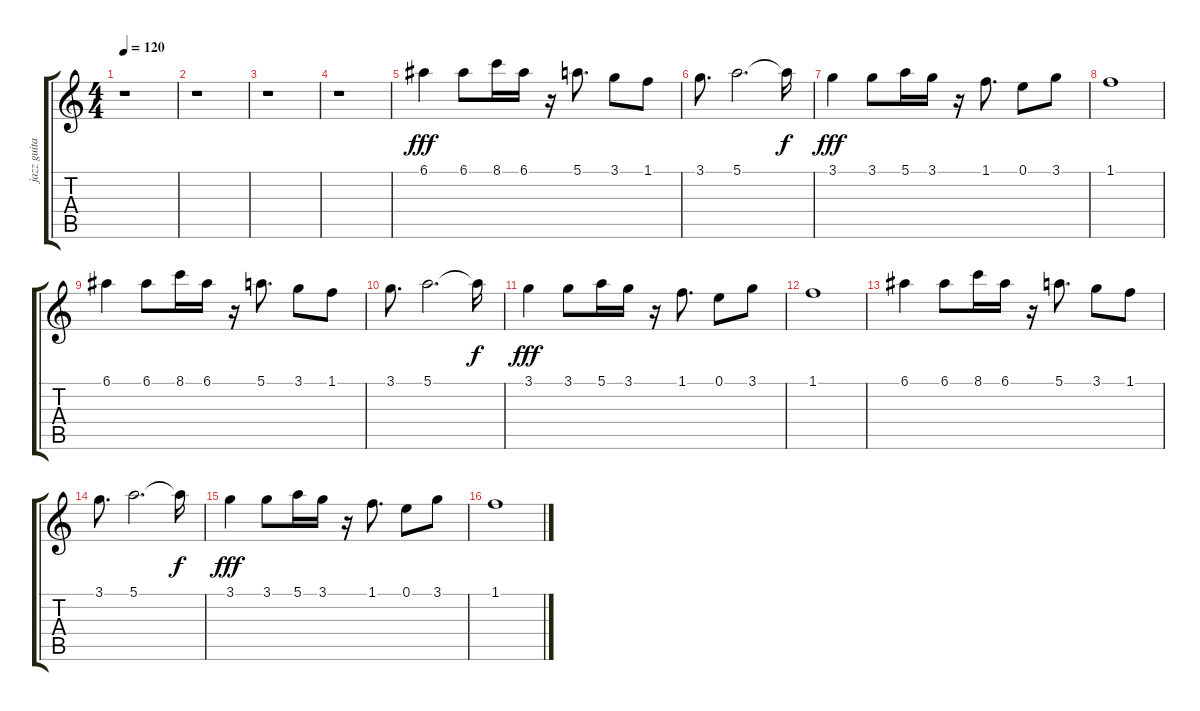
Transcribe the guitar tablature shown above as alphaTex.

\track ("jazz guitar" "jazz guita") {instrument electricguitarjazz}
\staff {score tabs}
\tuning (E4 B3 G3 D3 A2 E2) {hide}
\ts (4 4)
\tempo 120
\clef g2
\ks c
r.1{dy fff} |
r.1 |
r.1 |
r.1 |
6.1.4 6.1.8 8.1.16 6.1.16 r.16 5.1.8{d} 3.1.8 1.1.8 |
3.1.8{d} 5.1.2{d} 5.1{t}.16{dy f} |
3.1.4{dy fff} 3.1.8 5.1.16 3.1.16 r.16 1.1.8{d} 0.1.8 3.1.8 |
1.1.1 |
6.1.4 6.1.8 8.1.16 6.1.16 r.16 5.1.8{d} 3.1.8 1.1.8 |
3.1.8{d} 5.1.2{d} 5.1{t}.16{dy f} |
3.1.4{dy fff} 3.1.8 5.1.16 3.1.16 r.16 1.1.8{d} 0.1.8 3.1.8 |
1.1.1 |
6.1.4 6.1.8 8.1.16 6.1.16 r.16 5.1.8{d} 3.1.8 1.1.8 |
3.1.8{d} 5.1.2{d} 5.1{t}.16{dy f} |
3.1.4{dy fff} 3.1.8 5.1.16 3.1.16 r.16 1.1.8{d} 0.1.8 3.1.8 |
1.1.1
